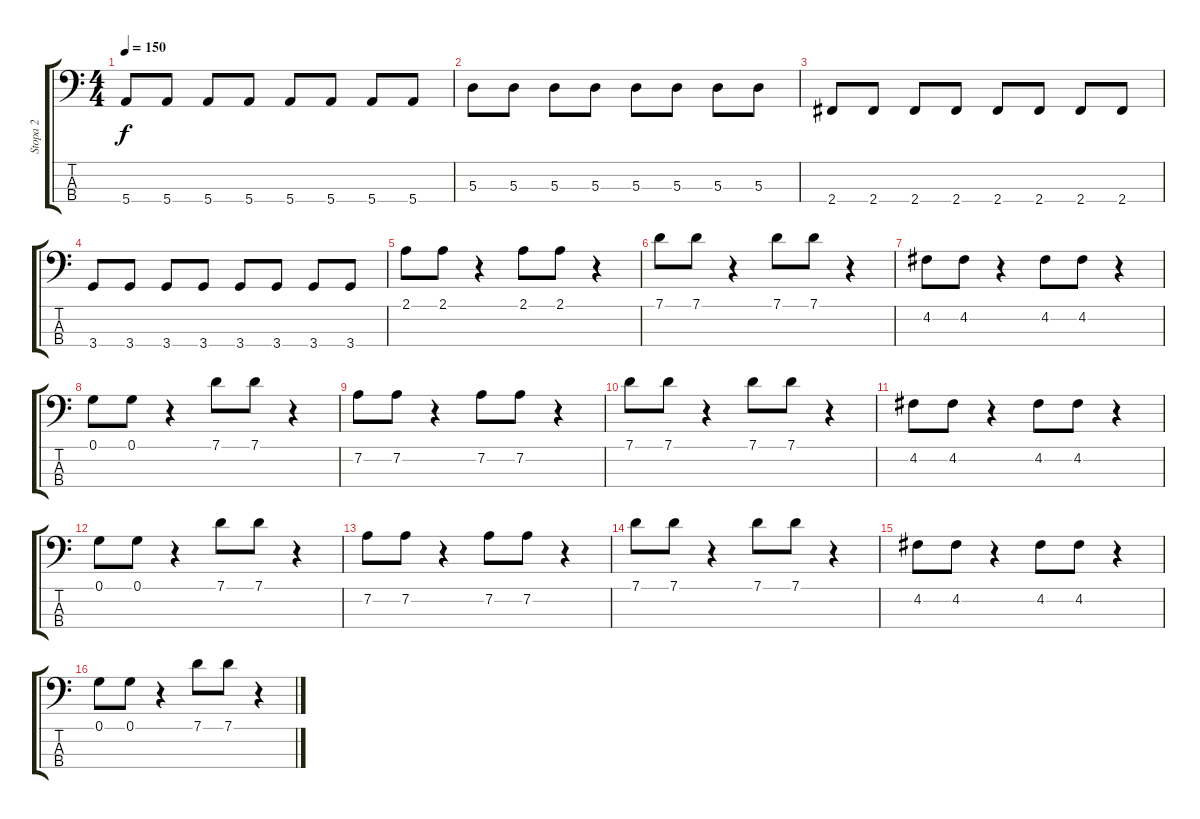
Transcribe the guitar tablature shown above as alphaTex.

\track ("Stopa 2" "Stopa 2") {instrument electricbassfinger}
\staff {score tabs}
\tuning (G2 D2 A1 E1) {hide}
\ts (4 4)
\tempo 150
\clef f4
\ks c
5.4.8{dy f} 5.4.8 5.4.8 5.4.8 5.4.8 5.4.8 5.4.8 5.4.8 |
5.3.8 5.3.8 5.3.8 5.3.8 5.3.8 5.3.8 5.3.8 5.3.8 |
2.4.8 2.4.8 2.4.8 2.4.8 2.4.8 2.4.8 2.4.8 2.4.8 |
3.4.8 3.4.8 3.4.8 3.4.8 3.4.8 3.4.8 3.4.8 3.4.8 |
2.1.8 2.1.8 r.4 2.1.8 2.1.8 r.4 |
7.1.8 7.1.8 r.4 7.1.8 7.1.8 r.4 |
4.2.8 4.2.8 r.4 4.2.8 4.2.8 r.4 |
0.1.8 0.1.8 r.4 7.1.8 7.1.8 r.4 |
7.2.8 7.2.8 r.4 7.2.8 7.2.8 r.4 |
7.1.8 7.1.8 r.4 7.1.8 7.1.8 r.4 |
4.2.8 4.2.8 r.4 4.2.8 4.2.8 r.4 |
0.1.8 0.1.8 r.4 7.1.8 7.1.8 r.4 |
7.2.8 7.2.8 r.4 7.2.8 7.2.8 r.4 |
7.1.8 7.1.8 r.4 7.1.8 7.1.8 r.4 |
4.2.8 4.2.8 r.4 4.2.8 4.2.8 r.4 |
0.1.8 0.1.8 r.4 7.1.8 7.1.8 r.4
